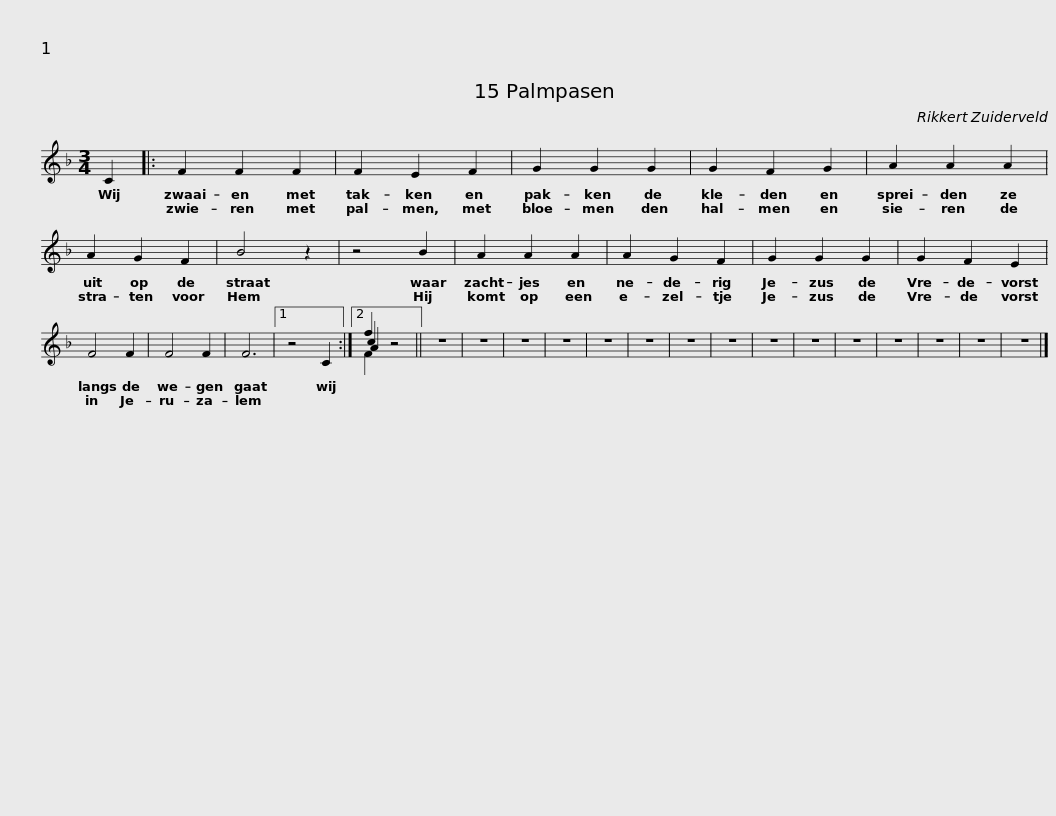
X:1
%%score ( 1 2 3 4 )
L:1/8
M:3/4
I:linebreak $
K:F
V:1 treble
V:2 treble
V:3 treble
V:4 treble
V:1
 C2 |: F2 F2 F2 | F2 E2 F2 | G2 G2 G2 | G2 F2 G2 | %5
 A2 A2 A2 | A2 G2 F2 |$ B4 z2 | z4 B2 | A2 A2 A2 | %10
 A2 G2 F2 | G2 G2 G2 | G2 F2 E2 | F4 F2 | F4 F2 | %15
 F6 |1$ z4 C2 :|2 f2 z4 || z6 | z6 | %20
 z6 | z6 | z6 | z6 | z6 | %25
 z6 | z6 | z6 | z6 | z6 | %30
 z6 | z6 | z6 |] %33
V:2
 x2 |: x6 | x6 | x6 | x6 | %5
 x6 | x6 |$ x6 | x6 | x6 | %10
 x6 | x6 | x6 | x6 | x6 | %15
 x6 |1$ x6 :|2 c2 z4 || x6 | x6 | %20
 x6 | x6 | x6 | x6 | x6 | %25
 x6 | x6 | x6 | x6 | x6 | %30
 x6 | x6 | x6 |] %33
V:3
 x2 |: x6 | x6 | x6 | x6 | %5
 x6 | x6 |$ x6 | x6 | x6 | %10
 x6 | x6 | x6 | x6 | x6 | %15
 x6 |1$ x6 :|2 A2 z4 || x6 | x6 | %20
 x6 | x6 | x6 | x6 | x6 | %25
 x6 | x6 | x6 | x6 | x6 | %30
 x6 | x6 | x6 |] %33
V:4
 x2 |: x6 | x6 | x6 | x6 | %5
 x6 | x6 |$ x6 | x6 | x6 | %10
 x6 | x6 | x6 | x6 | x6 | %15
 x6 |1$ x6 :|2 F2 z4 || x6 | x6 | %20
 x6 | x6 | x6 | x6 | x6 | %25
 x6 | x6 | x6 | x6 | x6 | %30
 x6 | x6 | x6 |] %33
